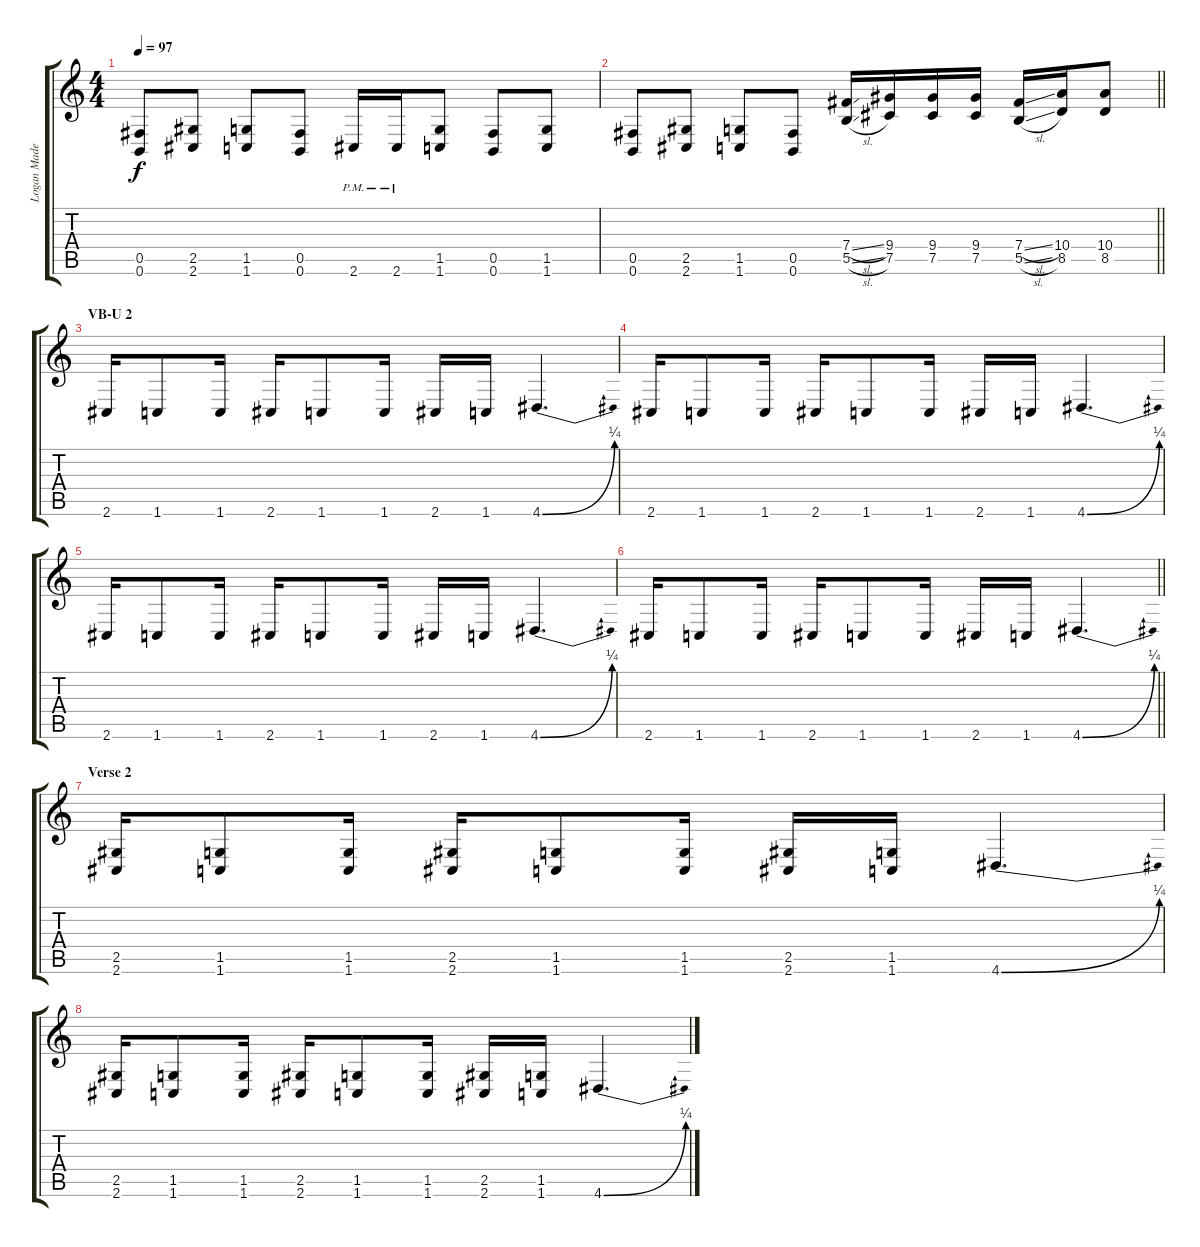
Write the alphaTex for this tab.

\track ("Logan Mader" "Logan Made") {instrument distortionguitar}
\staff {score tabs}
\tuning (Db4 Ab3 E3 B2 Gb2 B1) {hide}
\ts (4 4)
\tempo 97
\clef g2
\ks c
(0.5 0.6).8{dy f} (2.5 2.6).8 (1.5 1.6).8 (0.5 0.6).8 2.6{pm}.16 2.6{pm}.16 (1.5 1.6).8 (0.5 0.6).8 (1.5 1.6).8 |
\barLineRight lightlight
(0.5 0.6).8 (2.5 2.6).8 (1.5 1.6).8 (0.5 0.6).8 (7.4{sl} 5.5{sl}).16 (9.4 7.5).16 (9.4 7.5).16 (9.4 7.5).16 (7.4{sl} 5.5{sl}).16 (10.4 8.5).16 (10.4 8.5).8 |
\section ("" "VB-U 2")
2.6.16 1.6.8 1.6.16 2.6.16 1.6.8 1.6.16 2.6.16 1.6.16 4.6{be (bend 0 0 60 1)}.4{d} |
2.6.16 1.6.8 1.6.16 2.6.16 1.6.8 1.6.16 2.6.16 1.6.16 4.6{be (bend 0 0 60 1)}.4{d} |
2.6.16 1.6.8 1.6.16 2.6.16 1.6.8 1.6.16 2.6.16 1.6.16 4.6{be (bend 0 0 60 1)}.4{d} |
\barLineRight lightlight
2.6.16 1.6.8 1.6.16 2.6.16 1.6.8 1.6.16 2.6.16 1.6.16 4.6{be (bend 0 0 60 1)}.4{d} |
\section ("" "Verse 2")
(2.5 2.6).16 (1.5 1.6).8 (1.5 1.6).16 (2.5 2.6).16 (1.5 1.6).8 (1.5 1.6).16 (2.5 2.6).16 (1.5 1.6).16 4.6{be (bend 0 0 60 1)}.4{d} |
(2.5 2.6).16 (1.5 1.6).8 (1.5 1.6).16 (2.5 2.6).16 (1.5 1.6).8 (1.5 1.6).16 (2.5 2.6).16 (1.5 1.6).16 4.6{be (bend 0 0 60 1)}.4{d}
